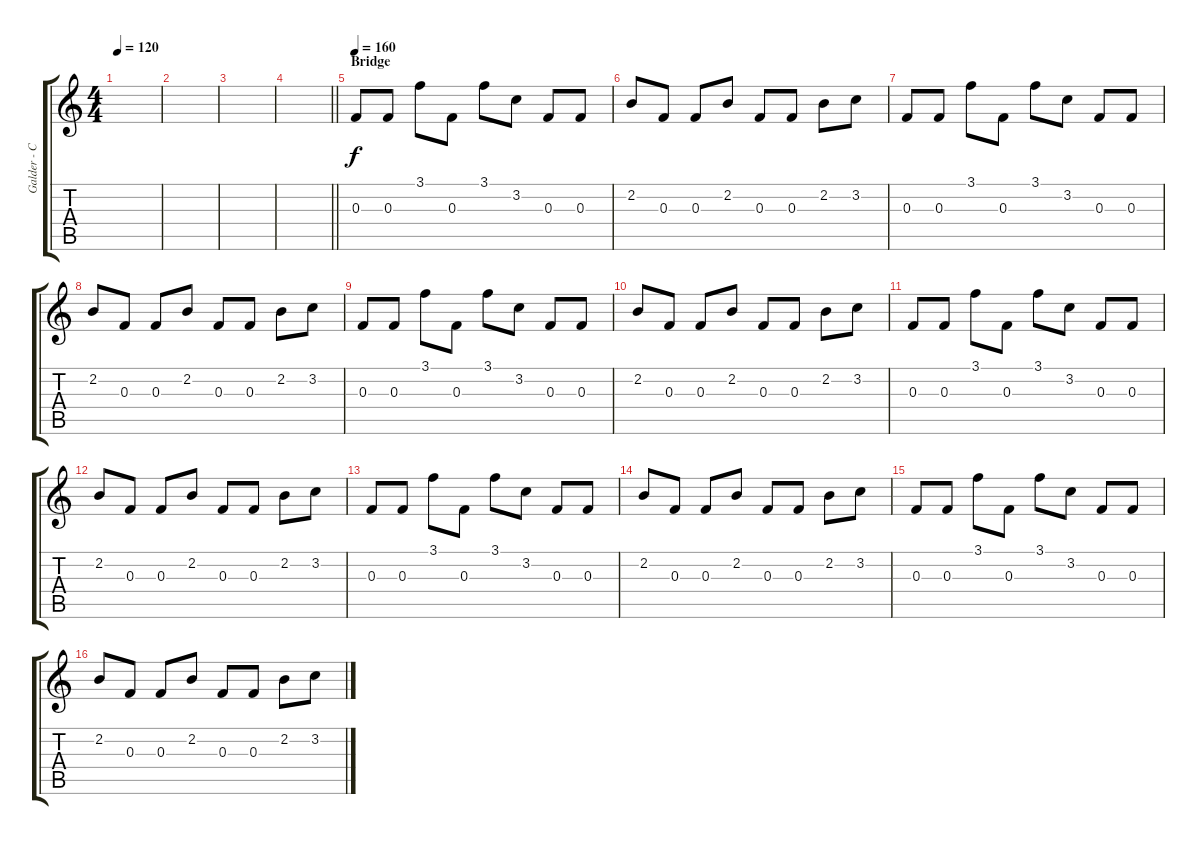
\track ("Galder - Clean Guitar" "Galder - C") {instrument overdrivenguitar}
\staff {score tabs}
\tuning (D4 A3 F3 C3 G2 D2) {hide}
\ts (4 4)
\tempo 120
\clef g2
\ks c
|
|
|
\barLineRight lightlight
|
\section ("" "Bridge")
\tempo 160
0.3.8 0.3.8 3.1.8 0.3.8 3.1.8 3.2.8 0.3.8 0.3.8 |
2.2.8 0.3.8 0.3.8 2.2.8 0.3.8 0.3.8 2.2.8 3.2.8 |
0.3.8 0.3.8 3.1.8 0.3.8 3.1.8 3.2.8 0.3.8 0.3.8 |
2.2.8 0.3.8 0.3.8 2.2.8 0.3.8 0.3.8 2.2.8 3.2.8 |
0.3.8 0.3.8 3.1.8 0.3.8 3.1.8 3.2.8 0.3.8 0.3.8 |
2.2.8 0.3.8 0.3.8 2.2.8 0.3.8 0.3.8 2.2.8 3.2.8 |
0.3.8 0.3.8 3.1.8 0.3.8 3.1.8 3.2.8 0.3.8 0.3.8 |
2.2.8 0.3.8 0.3.8 2.2.8 0.3.8 0.3.8 2.2.8 3.2.8 |
0.3.8 0.3.8 3.1.8 0.3.8 3.1.8 3.2.8 0.3.8 0.3.8 |
2.2.8 0.3.8 0.3.8 2.2.8 0.3.8 0.3.8 2.2.8 3.2.8 |
0.3.8 0.3.8 3.1.8 0.3.8 3.1.8 3.2.8 0.3.8 0.3.8 |
2.2.8 0.3.8 0.3.8 2.2.8 0.3.8 0.3.8 2.2.8 3.2.8
